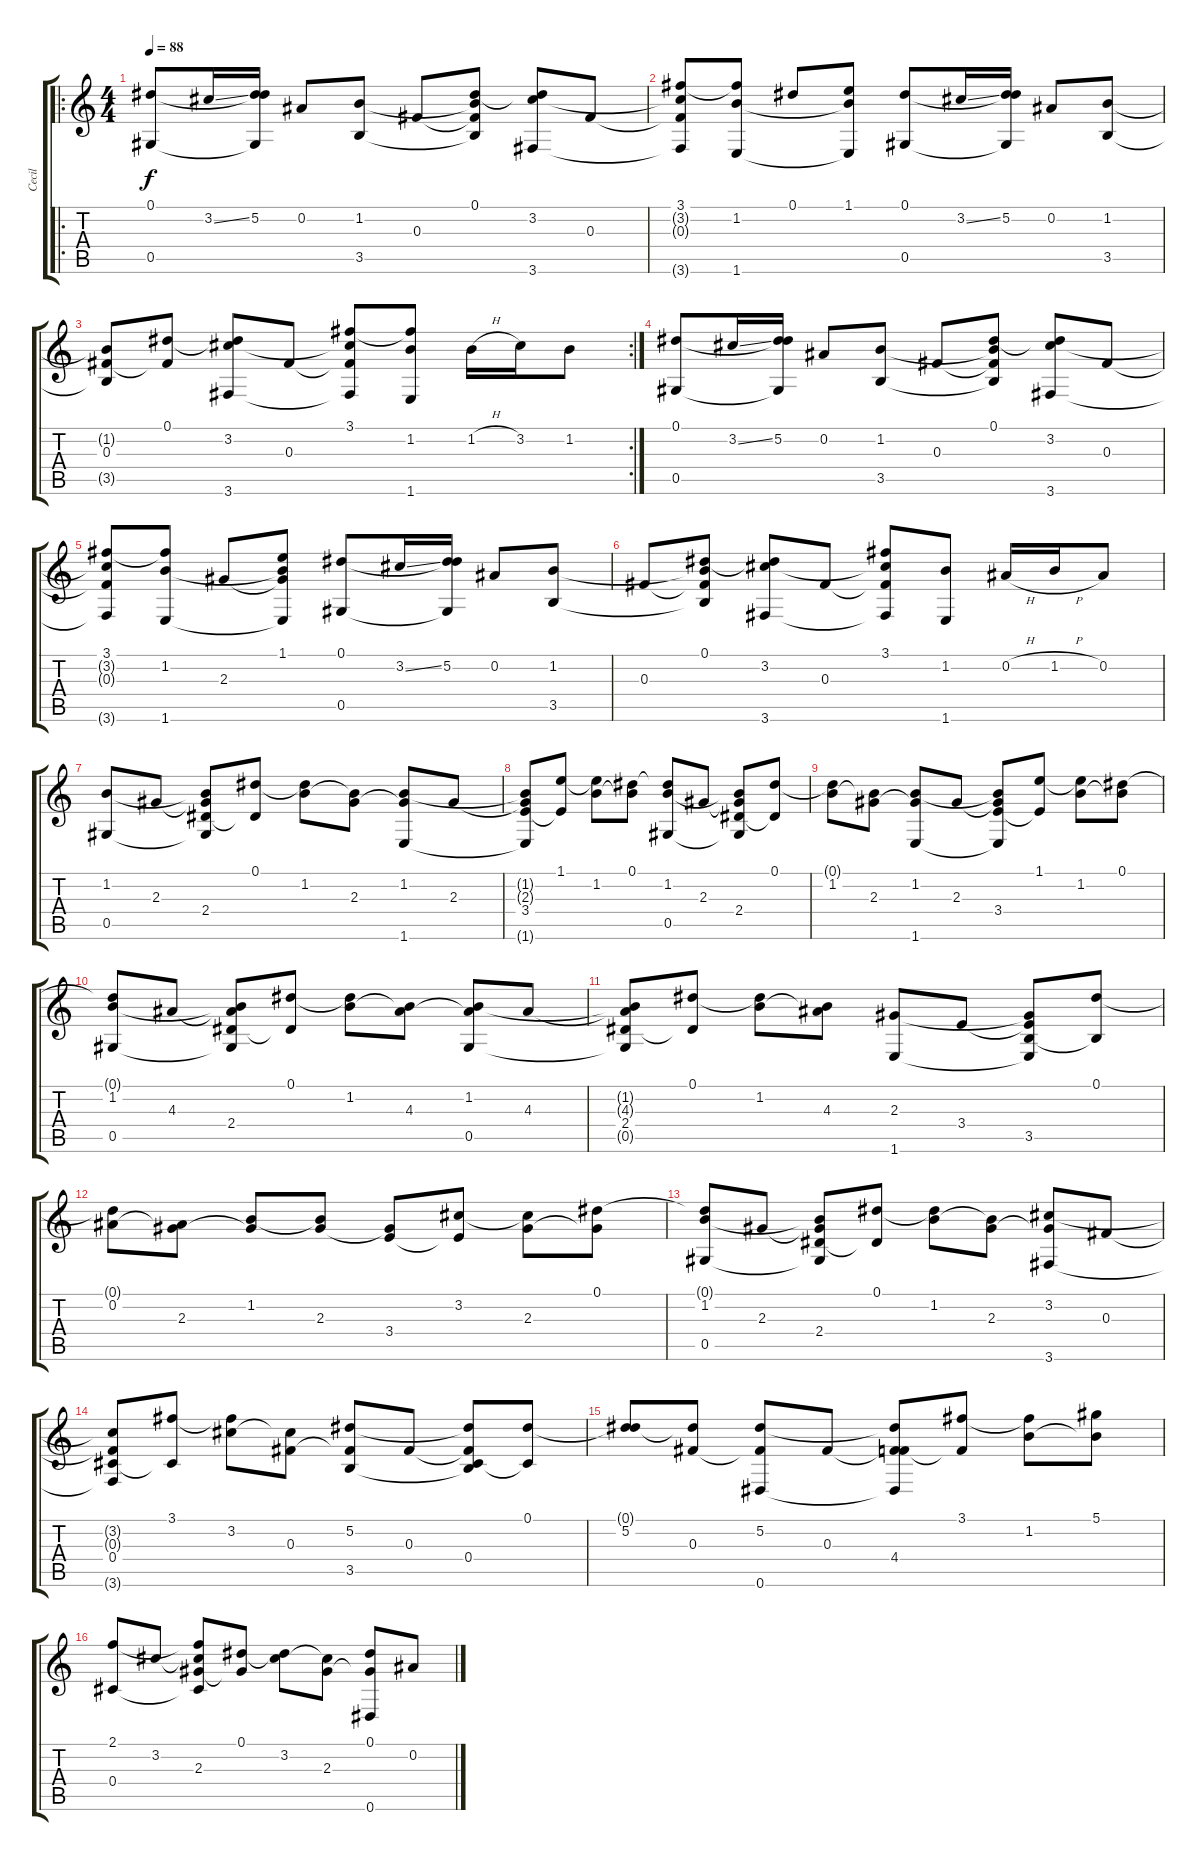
\track ("Cecil" "Cecil") {instrument acousticguitarsteel}
\staff {score tabs}
\tuning (Eb4 Bb3 Gb3 Db3 Ab2 Eb2) {hide}
\ro
\ts (4 4)
\tempo 88
\clef g2
\ks c
(0.1 0.5).8{dy f instrument acousticguitarsteel} 3.2{ss}.16 (0.1{t} 5.2 0.5{t}).16 0.2.8 (1.2 3.5).8 0.3.8 (0.1 1.2{t} 0.3{t} 3.5{t}).8 (0.1{t} 3.2 3.6).8 0.3.8 |
(3.1 3.2{t} 0.3{t} 3.6{t}).8 (3.1{t} 1.2 1.6).8 0.1.8 (1.1 1.2{t} 1.6{t}).8 (0.1 0.5).8 3.2{ss}.16 (0.1{t} 5.2 0.5{t}).16 0.2.8 (1.2 3.5).8 |
\rc 2
(1.2{t} 0.3 3.5{t}).8 (0.1 0.3{t}).8 (0.1{t} 3.2 3.6).8 0.3.8 (3.1 3.2{t} 0.3{t} 3.6{t}).8 (3.1{t} 1.2 1.6).8 1.2{h}.16 3.2.16 1.2.8 |
(0.1 0.5).8 3.2{ss}.16 (0.1{t} 5.2 0.5{t}).16 0.2.8 (1.2 3.5).8 0.3.8 (0.1 1.2{t} 0.3{t} 3.5{t}).8 (0.1{t} 3.2 3.6).8 0.3.8 |
(3.1 3.2{t} 0.3{t} 3.6{t}).8 (3.1{t} 1.2 1.6).8 2.3.8 (1.1 1.2{t} 2.3{t} 1.6{t}).8 (0.1 0.5).8 3.2{ss}.16 (0.1{t} 5.2 0.5{t}).16 0.2.8 (1.2 3.5).8 |
0.3.8 (0.1 1.2{t} 0.3{t} 3.5{t}).8 (0.1{t} 3.2 3.6).8 0.3.8 (3.1 3.2{t} 0.3{t} 3.6{t}).8 (1.2 1.6).8 0.2{h}.16 1.2{h}.16 0.2.8 |
(1.2 0.5).8 2.3.8 (1.2{t} 2.3{t} 2.4 0.5{t}).8 (0.1 2.4{t}).8 (0.1{t} 1.2).8 (1.2{t} 2.3).8 (1.2 2.3{t} 1.6).8 2.3.8 |
(1.2{t} 2.3{t} 3.4 1.6{t}).8 (1.1 3.4{t}).8 (1.1{t} 1.2).8 (0.1 1.2{t}).8 (0.1{t} 1.2 0.5).8 2.3.8 (1.2{t} 2.3{t} 2.4 0.5{t}).8 (0.1 2.4{t}).8 |
(0.1{t} 1.2).8 (1.2{t} 2.3).8 (1.2 2.3{t} 1.6).8 2.3.8 (1.2{t} 2.3{t} 3.4 1.6{t}).8 (1.1 3.4{t}).8 (1.1{t} 1.2).8 (0.1 1.2{t}).8 |
(0.1{t} 1.2 0.5).8 4.3.8 (1.2{t} 4.3{t} 2.4 0.5{t}).8 (0.1 2.4{t}).8 (0.1{t} 1.2).8 (1.2{t} 4.3).8 (1.2 4.3{t} 0.5).8 4.3.8 |
(1.2{t} 4.3{t} 2.4 0.5{t}).8 (0.1 2.4{t}).8 (0.1{t} 1.2).8 (1.2{t} 4.3).8 (2.3 1.6).8 3.4.8 (2.3{t} 3.4{t} 3.5 1.6{t}).8 (0.1 3.5{t}).8 |
(0.1{t} 0.2).8 (0.2{t} 2.3).8 (1.2 2.3{t}).8 (1.2{t} 2.3).8 (2.3{t} 3.4).8 (3.2 3.4{t}).8 (3.2{t} 2.3).8 (0.1 2.3{t}).8 |
(0.1{t} 1.2 0.5).8 2.3.8 (1.2{t} 2.3{t} 2.4 0.5{t}).8 (0.1 2.4{t}).8 (0.1{t} 1.2).8 (1.2{t} 2.3).8 (3.2 2.3{t} 3.6).8 0.3.8 |
(3.2{t} 0.3{t} 0.4 3.6{t}).8 (3.1 0.4{t}).8 (3.1{t} 3.2).8 (3.2{t} 0.3).8 (5.2 0.3{t} 3.5).8 0.3.8 (5.2{t} 0.3{t} 0.4 3.5{t}).8 (0.1 0.4{t}).8 |
(0.1{t} 5.2).8 (5.2{t} 0.3).8 (5.2 0.3{t} 0.6).8 0.3.8 (5.2{t} 0.3{t} 4.4 0.6{t}).8 (3.1 4.4{t}).8 (3.1{t} 1.2).8 (5.1 1.2{t}).8 |
(2.1 0.4).8 3.2.8 (2.1{t} 3.2{t} 2.3 0.4{t}).8 (0.1 2.3{t}).8 (0.1{t} 3.2).8 (3.2{t} 2.3).8 (0.1 2.3{t} 0.6).8 0.2.8
